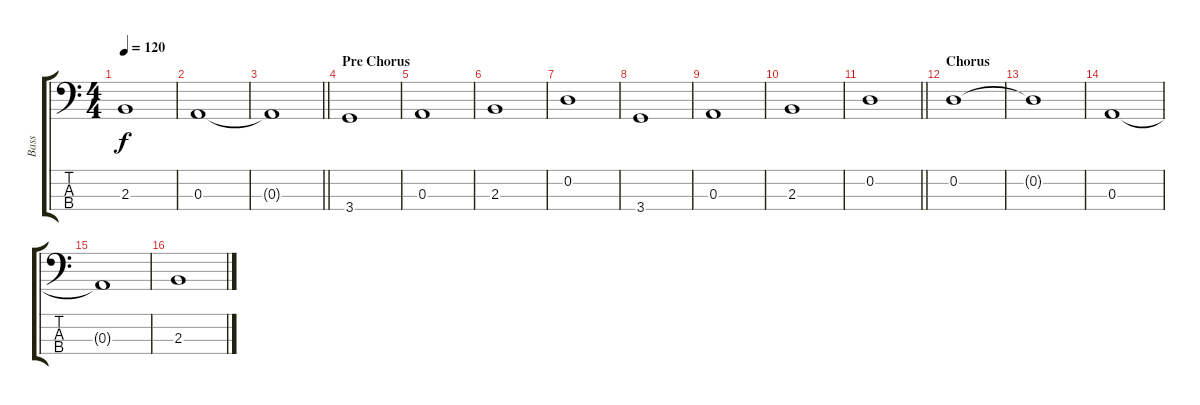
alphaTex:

\track ("Bass" "Bass") {instrument electricbassfinger}
\staff {score tabs}
\tuning (G2 D2 A1 E1) {hide}
\ts (4 4)
\tempo 120
\clef f4
\ks c
2.3{t}.1{dy f} |
0.3.1 |
\barLineRight lightlight
0.3{t}.1 |
\section ("" "Pre Chorus")
3.4.1 |
0.3.1 |
2.3.1 |
0.2.1 |
3.4.1 |
0.3.1 |
2.3.1 |
\barLineRight lightlight
0.2.1 |
\section ("" "Chorus")
0.2.1 |
0.2{t}.1 |
0.3.1 |
0.3{t}.1 |
2.3.1
